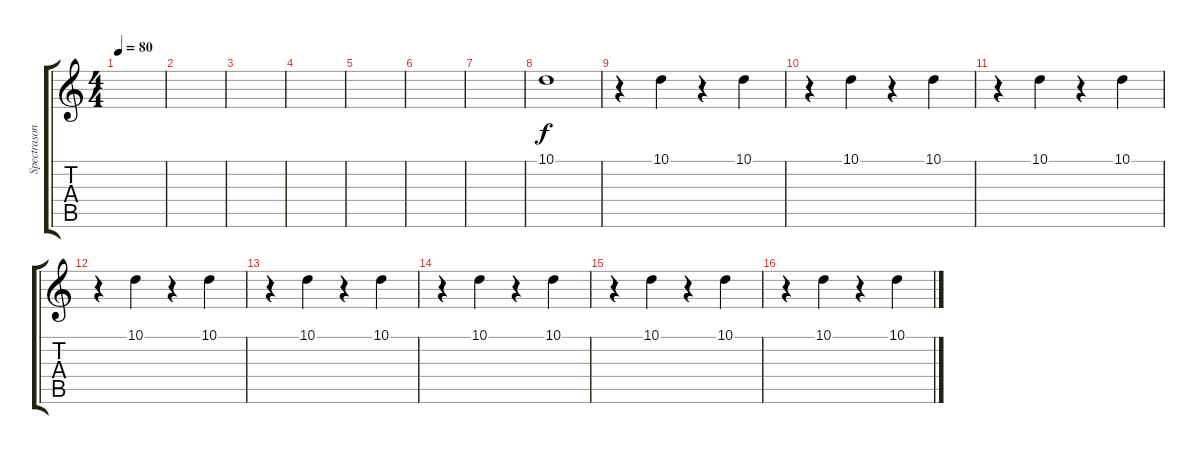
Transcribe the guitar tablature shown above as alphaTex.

\track ("Spectrasonics Omnisphere" "Spectrason") {instrument seashore}
\staff {score tabs}
\tuning (E4 B3 G3 D3 A2 E2) {hide}
\ts (4 4)
\tempo 80
\clef g2
\ks c
|
|
|
|
|
|
|
10.1.1 |
r.4{volume 15 instrument helicopter} 10.1.4 r.4 10.1.4 |
r.4{volume 15 instrument helicopter} 10.1.4 r.4 10.1.4 |
r.4{volume 15 instrument helicopter} 10.1.4 r.4 10.1.4 |
r.4{volume 15 instrument helicopter} 10.1.4 r.4 10.1.4 |
r.4{volume 15 instrument helicopter} 10.1.4 r.4 10.1.4 |
r.4{volume 15 instrument helicopter} 10.1.4 r.4 10.1.4 |
r.4{volume 15 instrument helicopter} 10.1.4 r.4 10.1.4 |
r.4{volume 15 instrument helicopter} 10.1.4 r.4 10.1.4
